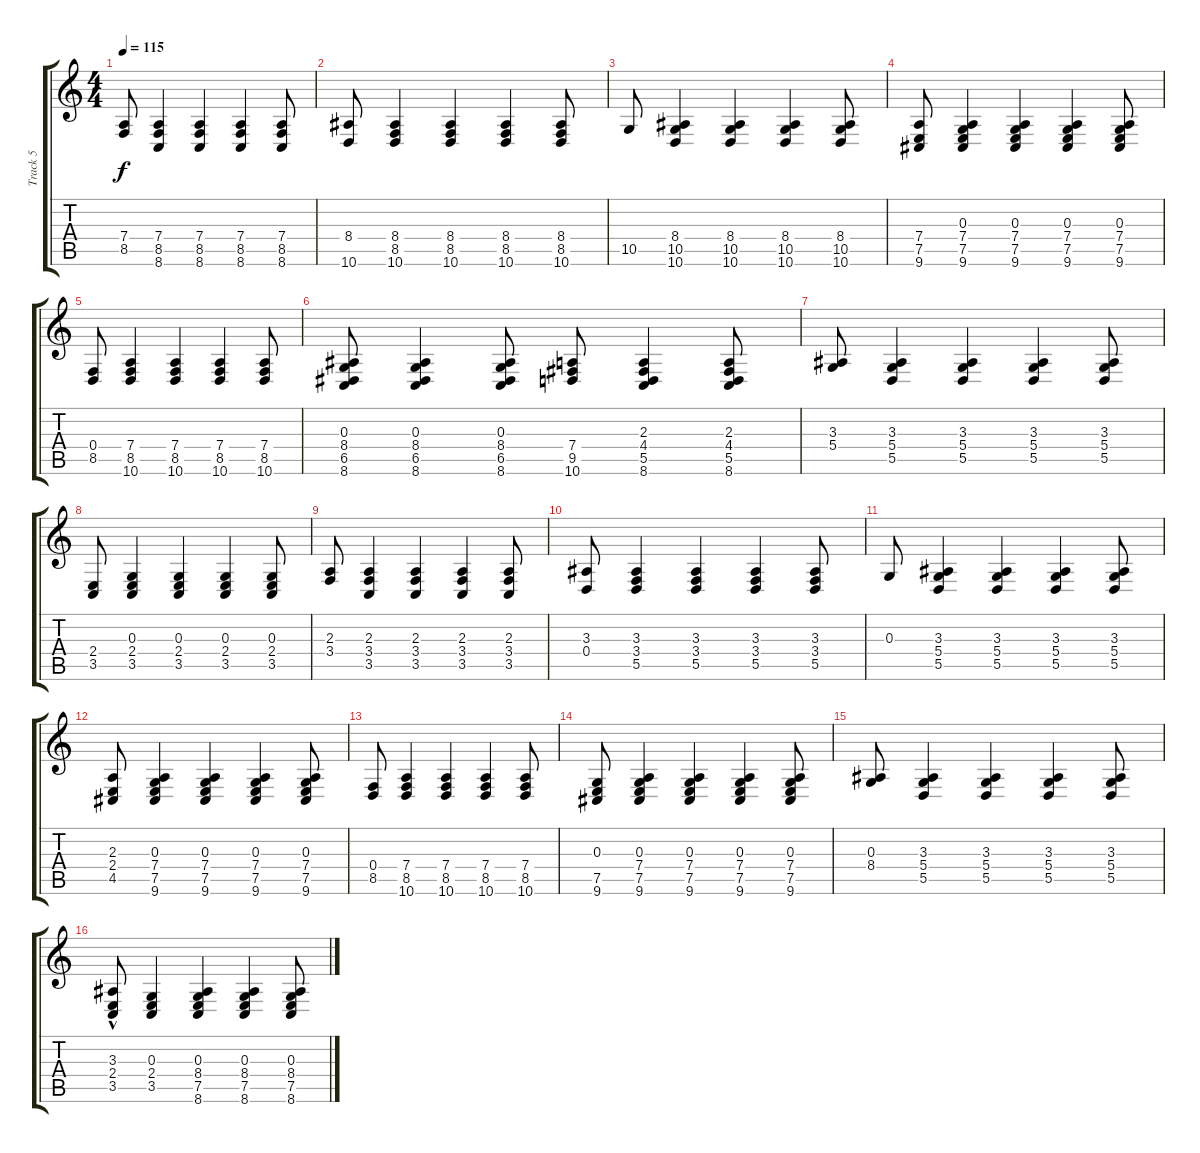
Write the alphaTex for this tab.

\track ("Track 5" "Track 5") {instrument acousticgrandpiano}
\staff {score tabs}
\tuning (E4 B3 G3 D3 A2 E2) {hide}
\ts (4 4)
\tempo 115
\clef g2
\ks c
(7.4 8.5).8{dy f} (7.4 8.5 8.6).4 (7.4 8.5 8.6).4 (7.4 8.5 8.6).4 (7.4 8.5 8.6).8 |
(8.4 10.6).8 (8.4 8.5 10.6).4 (8.4 8.5 10.6).4 (8.4 8.5 10.6).4 (8.4 8.5 10.6).8 |
10.5.8 (8.4 10.5 10.6).4 (8.4 10.5 10.6).4 (8.4 10.5 10.6).4 (8.4 10.5 10.6).8 |
(7.4 7.5 9.6).8 (0.3 7.4 7.5 9.6).4 (0.3 7.4 7.5 9.6).4 (0.3 7.4 7.5 9.6).4 (0.3 7.4 7.5 9.6).8 |
(0.4 8.5).8 (7.4 8.5 10.6).4 (7.4 8.5 10.6).4 (7.4 8.5 10.6).4 (7.4 8.5 10.6).8 |
(0.3 8.4 6.5 8.6).8 (0.3 8.4 6.5 8.6).4 (0.3 8.4 6.5 8.6).8 (7.4 9.5 10.6).8 (2.3 4.4 5.5 8.6).4 (2.3 4.4 5.5 8.6).8 |
(3.3 5.4).8 (3.3 5.4 5.5).4 (3.3 5.4 5.5).4 (3.3 5.4 5.5).4 (3.3 5.4 5.5).8 |
(2.4 3.5).8 (0.3 2.4 3.5).4 (0.3 2.4 3.5).4 (0.3 2.4 3.5).4 (0.3 2.4 3.5).8 |
(2.3 3.4).8 (2.3 3.4 3.5).4 (2.3 3.4 3.5).4 (2.3 3.4 3.5).4 (2.3 3.4 3.5).8 |
(3.3 0.4).8 (3.3 3.4 5.5).4 (3.3 3.4 5.5).4 (3.3 3.4 5.5).4 (3.3 3.4 5.5).8 |
0.3.8 (3.3 5.4 5.5).4 (3.3 5.4 5.5).4 (3.3 5.4 5.5).4 (3.3 5.4 5.5).8 |
(2.3 2.4 4.5).8 (0.3 7.4 7.5 9.6).4 (0.3 7.4 7.5 9.6).4 (0.3 7.4 7.5 9.6).4 (0.3 7.4 7.5 9.6).8 |
(0.4 8.5).8 (7.4 8.5 10.6).4 (7.4 8.5 10.6).4 (7.4 8.5 10.6).4 (7.4 8.5 10.6).8 |
(0.3 7.5 9.6).8 (0.3 7.4 7.5 9.6).4 (0.3 7.4 7.5 9.6).4 (0.3 7.4 7.5 9.6).4 (0.3 7.4 7.5 9.6).8 |
(0.3 8.4).8 (3.3 5.4 5.5).4 (3.3 5.4 5.5).4 (3.3 5.4 5.5).4 (3.3 5.4 5.5).8 |
(3.3{hac} 2.4 3.5).8 (0.3 2.4 3.5).4 (0.3 8.4 7.5 8.6).4 (0.3 8.4 7.5 8.6).4 (0.3 8.4 7.5 8.6).8
